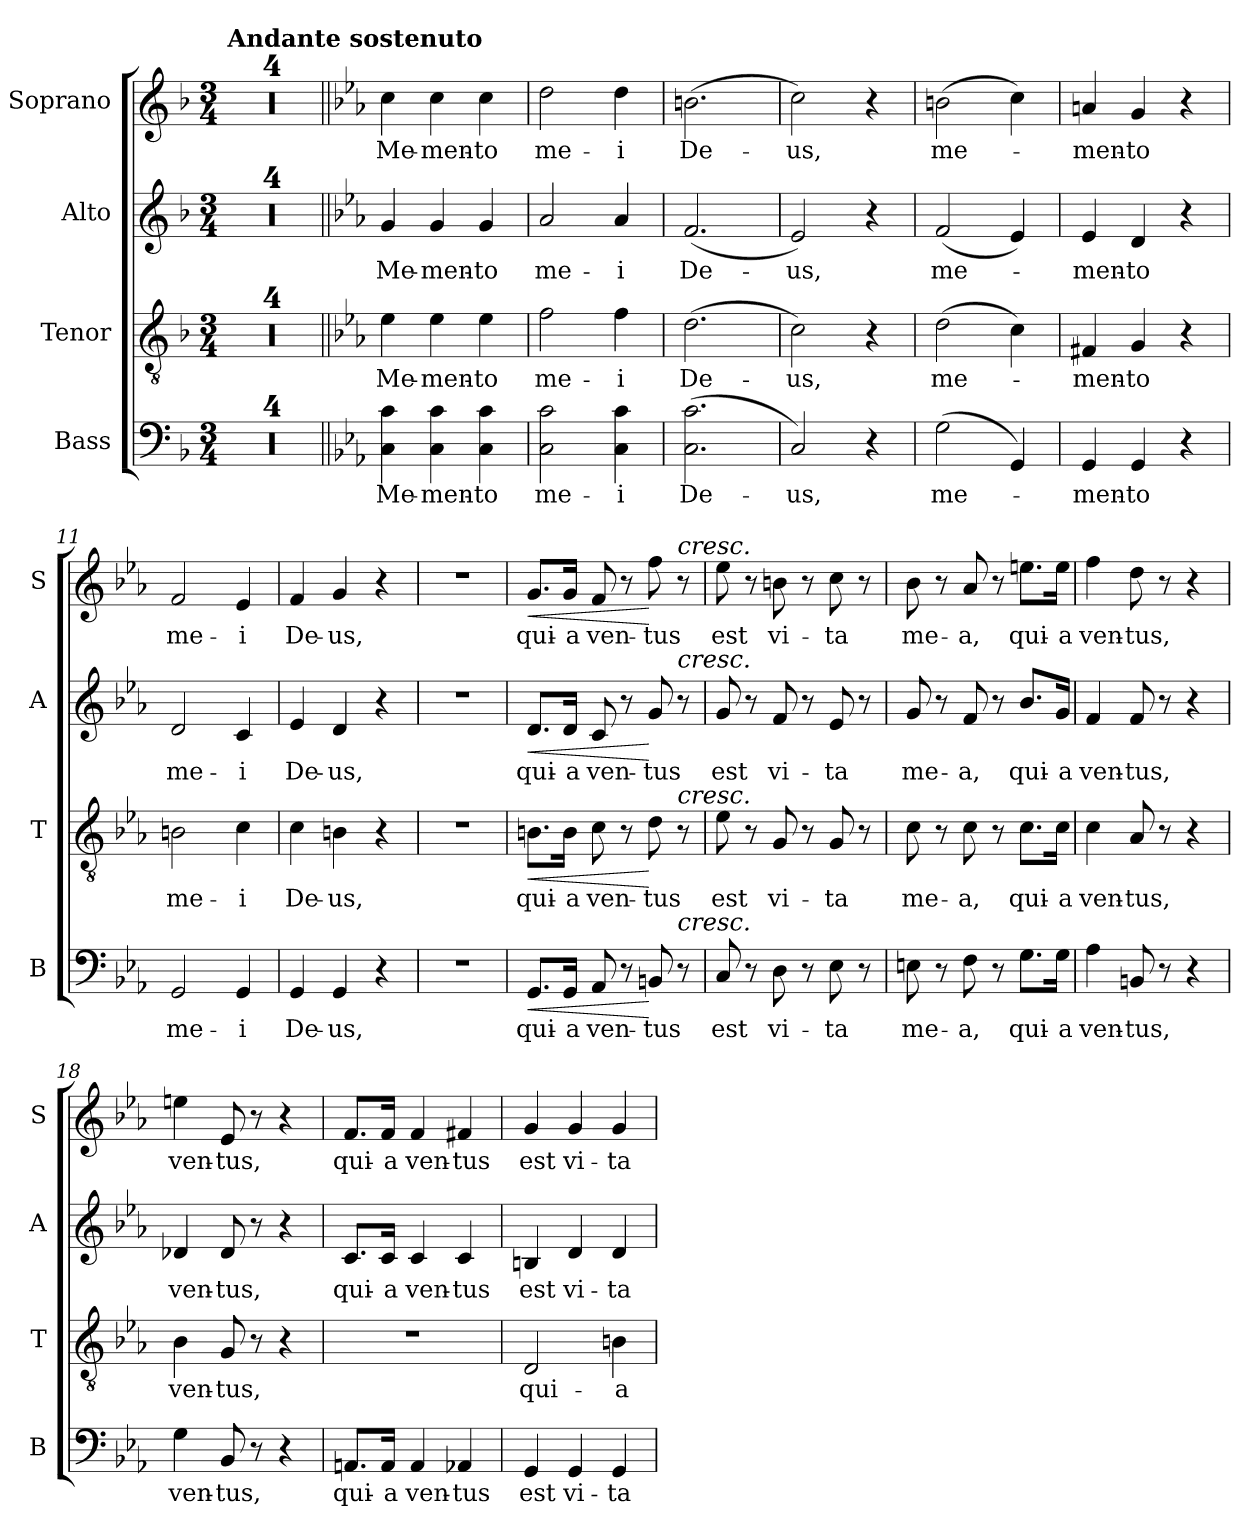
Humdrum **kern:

**kern	**text	**dynam	**kern	**text	**dynam	**kern	**text	**dynam	**kern	**text	**dynam
*part4	*part4	*part4	*part3	*part3	*part3	*part2	*part2	*part2	*part1	*part1	*part1
*staff4	*staff4	*staff4	*staff3	*staff3	*staff3	*staff2	*staff2	*staff2	*staff1	*staff1	*staff1
*I"Bass	*	*	*I"Tenor	*	*	*I"Alto	*	*	*I"Soprano	*	*
*I'B	*	*	*I'T	*	*	*I'A	*	*	*I'S	*	*
*clefF4	*	*	*clefGv2	*	*	*clefG2	*	*	*clefG2	*	*
*k[b-]	*	*	*k[b-]	*	*	*k[b-]	*	*	*k[b-]	*	*
*F:	*	*	*F:	*	*	*F:	*	*	*F:	*	*
*M3/4	*	*	*M3/4	*	*	*M3/4	*	*	*M3/4	*	*
=1	=1	=1	=1	=1	=1	=1	=1	=1	=1	=1	=1
!	!	!	!	!	!	!	!	!	!LO:TX:a:B:t=Andante sostenuto	!	!
2.r	.	.	2.r	.	.	2.r	.	.	2.r	.	.
=2	=2	=2	=2	=2	=2	=2	=2	=2	=2	=2	=2
2.r	.	.	2.r	.	.	2.r	.	.	2.r	.	.
=3	=3	=3	=3	=3	=3	=3	=3	=3	=3	=3	=3
2.r	.	.	2.r	.	.	2.r	.	.	2.r	.	.
=4	=4	=4	=4	=4	=4	=4	=4	=4	=4	=4	=4
2.r	.	.	2.r	.	.	2.r	.	.	2.r	.	.
=5||	=5||	=5||	=5||	=5||	=5||	=5||	=5||	=5||	=5||	=5||	=5||
*k[b-e-a-]	*	*	*k[b-e-a-]	*	*	*k[b-e-a-]	*	*	*k[b-e-a-]	*	*
*E-:	*	*	*E-:	*	*	*E-:	*	*	*E-:	*	*
!	!LO:LY:b	!	!	!LO:LY:b	!	!	!LO:LY:b	!	!	!LO:LY:b	!
4C\ 4c\	Me-	.	4e-\	Me-	.	4g/	Me-	.	4cc\	Me-	.
!	!LO:LY:b	!	!	!LO:LY:b	!	!	!LO:LY:b	!	!	!LO:LY:b	!
4C\ 4c\	-men-	.	4e-\	-men-	.	4g/	-men-	.	4cc\	-men-	.
!	!LO:LY:b	!	!	!LO:LY:b	!	!	!LO:LY:b	!	!	!LO:LY:b	!
4C\ 4c\	-to	.	4e-\	-to	.	4g/	-to	.	4cc\	-to	.
=6	=6	=6	=6	=6	=6	=6	=6	=6	=6	=6	=6
!	!LO:LY:b	!	!	!LO:LY:b	!	!	!LO:LY:b	!	!	!LO:LY:b	!
2C\ 2c\	me-	.	2f\	me-	.	2a-/	me-	.	2dd\	me-	.
!	!LO:LY:b	!	!	!LO:LY:b	!	!	!LO:LY:b	!	!	!LO:LY:b	!
4C\ 4c\	-i	.	4f\	-i	.	4a-/	-i	.	4dd\	-i	.
=7	=7	=7	=7	=7	=7	=7	=7	=7	=7	=7	=7
!	!LO:LY:b	!	!	!LO:LY:b	!	!	!LO:LY:b	!	!	!LO:LY:b	!
(>2.C\ 2.c\	De-	.	(>2.d\	De-	.	(<2.f/	De-	.	(>2.bn\	De-	.
=8	=8	=8	=8	=8	=8	=8	=8	=8	=8	=8	=8
!	!LO:LY:b	!	!	!LO:LY:b	!	!	!LO:LY:b	!	!	!LO:LY:b	!
2C/)	-us,	.	2c\)	-us,	.	2e-/)	-us,	.	2cc\)	-us,	.
4r	.	.	4r	.	.	4r	.	.	4r	.	.
=9	=9	=9	=9	=9	=9	=9	=9	=9	=9	=9	=9
!	!LO:LY:b	!	!	!LO:LY:b	!	!	!LO:LY:b	!	!	!LO:LY:b	!
(>2G\	me-	.	(>2d\	me-	.	(<2f/	me-	.	(>2bn\	me-	.
4GG/)	.	.	4c\)	.	.	4e-/)	.	.	4cc\)	.	.
!!LO:LB:g=z
=10	=10	=10	=10	=10	=10	=10	=10	=10	=10	=10	=10
!	!LO:LY:b	!	!	!LO:LY:b	!	!	!LO:LY:b	!	!	!LO:LY:b	!
4GG/	-men-	.	4F#X/	-men-	.	4e-/	-men-	.	4an/	-men-	.
!	!LO:LY:b	!	!	!LO:LY:b	!	!	!LO:LY:b	!	!	!LO:LY:b	!
4GG/	-to	.	4G/	-to	.	4d/	-to	.	4g/	-to	.
4r	.	.	4r	.	.	4r	.	.	4r	.	.
=11	=11	=11	=11	=11	=11	=11	=11	=11	=11	=11	=11
!	!LO:LY:b	!	!	!LO:LY:b	!	!	!LO:LY:b	!	!	!LO:LY:b	!
2GG/	me-	.	2Bn\	me-	.	2d/	me-	.	2f/	me-	.
!	!LO:LY:b	!	!	!LO:LY:b	!	!	!LO:LY:b	!	!	!LO:LY:b	!
4GG/	-i	.	4c\	-i	.	4c/	-i	.	4e-/	-i	.
=12	=12	=12	=12	=12	=12	=12	=12	=12	=12	=12	=12
!	!LO:LY:b	!	!	!LO:LY:b	!	!	!LO:LY:b	!	!	!LO:LY:b	!
4GG/	De-	.	4c\	De-	.	4e-/	De-	.	4f/	De-	.
!	!LO:LY:b	!	!	!LO:LY:b	!	!	!LO:LY:b	!	!	!LO:LY:b	!
4GG/	-us,	.	4Bn\	-us,	.	4d/	-us,	.	4g/	-us,	.
4r	.	.	4r	.	.	4r	.	.	4r	.	.
=13	=13	=13	=13	=13	=13	=13	=13	=13	=13	=13	=13
2.r	.	.	2.r	.	.	2.r	.	.	2.r	.	.
=14	=14	=14	=14	=14	=14	=14	=14	=14	=14	=14	=14
!	!LO:LY:b	!LO:HP:b	!	!LO:LY:b	!LO:HP:b	!	!LO:LY:b	!LO:HP:b	!	!LO:LY:b	!LO:HP:b
8.GG/L	qui-	<	8.Bn\L	qui-	<	8.d/L	qui-	<	8.g/L	qui-	<
!	!LO:LY:b	!	!	!LO:LY:b	!	!	!LO:LY:b	!	!	!LO:LY:b	!
16GG/Jk	-a	.	16B\Jk	-a	.	16d/Jk	-a	.	16g/Jk	-a	.
!	!LO:LY:b	!	!	!LO:LY:b	!	!	!LO:LY:b	!	!	!LO:LY:b	!
8AA-/	ven-	.	8c\	ven-	.	8c/	ven-	.	8f/	ven-	.
8r	.	.	8r	.	.	8r	.	.	8r	.	.
!	!LO:LY:b	!	!	!LO:LY:b	!	!	!LO:LY:b	!	!	!LO:LY:b	!
8BBn/	-tus	[	8d\	-tus	[	8g/	-tus	[	8ff\	-tus	[
!	!	!	!	!	!	!	!	!	!LO:TX:a:i:t=cresc.	!	!
!	!	!	!	!	!	!LO:TX:a:i:t=cresc.	!	!	!	!	!
!	!	!	!LO:TX:a:i:t=cresc.	!	!	!	!	!	!	!	!
!LO:TX:a:i:t=cresc.	!	!	!	!	!	!	!	!	!	!	!
8r	.	.	8r	.	.	8r	.	.	8r	.	.
=15	=15	=15	=15	=15	=15	=15	=15	=15	=15	=15	=15
!	!LO:LY:b	!	!	!LO:LY:b	!	!	!LO:LY:b	!	!	!LO:LY:b	!
8C/	est	.	8e-\	est	.	8g/	est	.	8ee-\	est	.
8r	.	.	8r	.	.	8r	.	.	8r	.	.
!	!LO:LY:b	!	!	!LO:LY:b	!	!	!LO:LY:b	!	!	!LO:LY:b	!
8D\	vi-	.	8G/	vi-	.	8f/	vi-	.	8bn\	vi-	.
8r	.	.	8r	.	.	8r	.	.	8r	.	.
!	!LO:LY:b	!	!	!LO:LY:b	!	!	!LO:LY:b	!	!	!LO:LY:b	!
8E-\	-ta	.	8G/	-ta	.	8e-/	-ta	.	8cc\	-ta	.
8r	.	.	8r	.	.	8r	.	.	8r	.	.
=16	=16	=16	=16	=16	=16	=16	=16	=16	=16	=16	=16
!	!LO:LY:b	!	!	!LO:LY:b	!	!	!LO:LY:b	!	!	!LO:LY:b	!
8En\	me-	.	8c\	me-	.	8g/	me-	.	8b-\	me-	.
8r	.	.	8r	.	.	8r	.	.	8r	.	.
!	!LO:LY:b	!	!	!LO:LY:b	!	!	!LO:LY:b	!	!	!LO:LY:b	!
8F\	-a,	.	8c\	-a,	.	8f/	-a,	.	8a-/	-a,	.
8r	.	.	8r	.	.	8r	.	.	8r	.	.
!	!LO:LY:b	!	!	!LO:LY:b	!	!	!LO:LY:b	!	!	!LO:LY:b	!
8.G\L	qui-	.	8.c\L	qui-	.	8.b-/L	qui-	.	8.een\L	qui-	.
!	!LO:LY:b	!	!	!LO:LY:b	!	!	!LO:LY:b	!	!	!LO:LY:b	!
16G\Jk	-a	.	16c\Jk	-a	.	16g/Jk	-a	.	16ee\Jk	-a	.
=17	=17	=17	=17	=17	=17	=17	=17	=17	=17	=17	=17
!	!LO:LY:b	!	!	!LO:LY:b	!	!	!LO:LY:b	!	!	!LO:LY:b	!
4A-\	ven-	.	4c\	ven-	.	4f/	ven-	.	4ff\	ven-	.
!	!LO:LY:b	!	!	!LO:LY:b	!	!	!LO:LY:b	!	!	!LO:LY:b	!
8BBn/	-tus,	.	8A-/	-tus,	.	8f/	-tus,	.	8dd\	-tus,	.
8r	.	.	8r	.	.	8r	.	.	8r	.	.
4r	.	.	4r	.	.	4r	.	.	4r	.	.
!!LO:LB:g=z
=18	=18	=18	=18	=18	=18	=18	=18	=18	=18	=18	=18
!	!LO:LY:b	!	!	!LO:LY:b	!	!	!LO:LY:b	!	!	!LO:LY:b	!
4G\	ven-	.	4B-\	ven-	.	4d-X/	ven-	.	4een\	ven-	.
!	!LO:LY:b	!	!	!LO:LY:b	!	!	!LO:LY:b	!	!	!LO:LY:b	!
8BB-/	-tus,	.	8G/	-tus,	.	8d-/	-tus,	.	8e-/	-tus,	.
8r	.	.	8r	.	.	8r	.	.	8r	.	.
4r	.	.	4r	.	.	4r	.	.	4r	.	.
=19	=19	=19	=19	=19	=19	=19	=19	=19	=19	=19	=19
!	!LO:LY:b	!	!	!	!	!	!LO:LY:b	!	!	!LO:LY:b	!
8.AAn/L	qui-	.	2.r	.	.	8.c/L	qui-	.	8.f/L	qui-	.
!	!LO:LY:b	!	!	!	!	!	!LO:LY:b	!	!	!LO:LY:b	!
16AA/Jk	-a	.	.	.	.	16c/Jk	-a	.	16f/Jk	-a	.
!	!LO:LY:b	!	!	!	!	!	!LO:LY:b	!	!	!LO:LY:b	!
4AA/	ven-	.	.	.	.	4c/	ven-	.	4f/	ven-	.
!	!LO:LY:b	!	!	!	!	!	!LO:LY:b	!	!	!LO:LY:b	!
4AA-X/	-tus	.	.	.	.	4c/	-tus	.	4f#X/	-tus	.
=20	=20	=20	=20	=20	=20	=20	=20	=20	=20	=20	=20
!	!LO:LY:b	!	!	!LO:LY:b	!	!	!LO:LY:b	!	!	!LO:LY:b	!
4GG/	est	.	2D/	qui-	.	4Bn/	est	.	4g/	est	.
!	!LO:LY:b	!	!	!	!	!	!LO:LY:b	!	!	!LO:LY:b	!
4GG/	vi-	.	.	.	.	4d/	vi-	.	4g/	vi-	.
!	!LO:LY:b	!	!	!LO:LY:b	!	!	!LO:LY:b	!	!	!LO:LY:b	!
4GG/	-ta	.	4Bn\	-a	.	4d/	-ta	.	4g/	-ta	.
=	=	=	=	=	=	=	=	=	=	=	=
*-	*-	*-	*-	*-	*-	*-	*-	*-	*-	*-	*-
